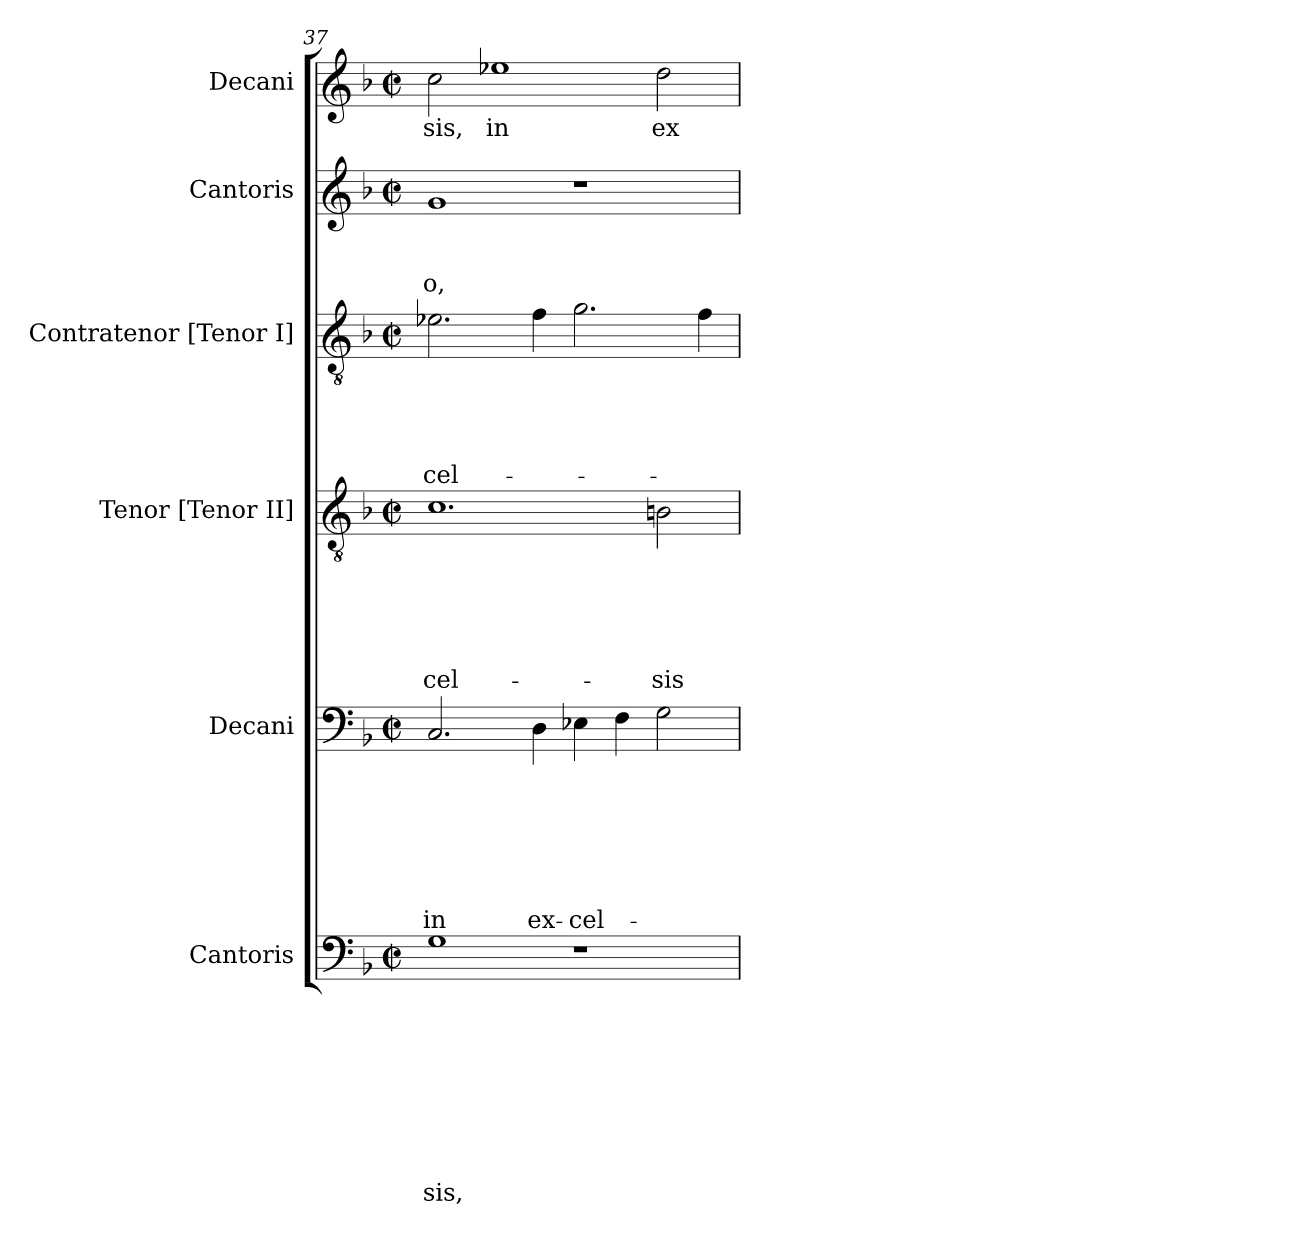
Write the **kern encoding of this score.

**kern	**text	**text	**text	**text	**text	**text	**text	**text	**text	**kern	**text	**text	**text	**text	**text	**text	**text	**kern	**text	**text	**text	**text	**text	**text	**kern	**text	**text	**text	**text	**text	**kern	**text	**text	**text	**kern	**text
*part6	*part6	*part6	*part6	*part6	*part6	*part6	*part6	*part6	*part6	*part5	*part5	*part5	*part5	*part5	*part5	*part5	*part5	*part4	*part4	*part4	*part4	*part4	*part4	*part4	*part3	*part3	*part3	*part3	*part3	*part3	*part2	*part2	*part2	*part2	*part1	*part1
*staff6	*staff6	*staff6	*staff6	*staff6	*staff6	*staff6	*staff6	*staff6	*staff6	*staff5	*staff5	*staff5	*staff5	*staff5	*staff5	*staff5	*staff5	*staff4	*staff4	*staff4	*staff4	*staff4	*staff4	*staff4	*staff3	*staff3	*staff3	*staff3	*staff3	*staff3	*staff2	*staff2	*staff2	*staff2	*staff1	*staff1
*I"Cantoris	*	*	*	*	*	*	*	*	*	*I"Decani	*	*	*	*	*	*	*	*I"Tenor [Tenor II]	*	*	*	*	*	*	*I"Contratenor [Tenor I]	*	*	*	*	*	*I"Cantoris	*	*	*	*I"Decani	*
*clefF4	*	*	*	*	*	*	*	*	*	*clefF4	*	*	*	*	*	*	*	*clefGv2	*	*	*	*	*	*	*clefGv2	*	*	*	*	*	*clefG2	*	*	*	*clefG2	*
*k[b-]	*	*	*	*	*	*	*	*	*	*k[b-]	*	*	*	*	*	*	*	*k[b-]	*	*	*	*	*	*	*k[b-]	*	*	*	*	*	*k[b-]	*	*	*	*k[b-]	*
*F:	*	*	*	*	*	*	*	*	*	*F:	*	*	*	*	*	*	*	*F:	*	*	*	*	*	*	*F:	*	*	*	*	*	*F:	*	*	*	*F:	*
*M2/2	*	*	*	*	*	*	*	*	*	*M2/2	*	*	*	*	*	*	*	*M2/2	*	*	*	*	*	*	*M2/2	*	*	*	*	*	*M2/2	*	*	*	*M2/2	*
*met(c|)	*	*	*	*	*	*	*	*	*	*met(c|)	*	*	*	*	*	*	*	*met(c|)	*	*	*	*	*	*	*met(c|)	*	*	*	*	*	*met(c|)	*	*	*	*met(c|)	*
=37	=37	=37	=37	=37	=37	=37	=37	=37	=37	=37	=37	=37	=37	=37	=37	=37	=37	=37	=37	=37	=37	=37	=37	=37	=37	=37	=37	=37	=37	=37	=37	=37	=37	=37	=37	=37
!	!	!	!	!	!	!	!	!	!LO:LY:b:rj	!	!	!	!	!	!	!	!LO:LY:b:rj	!	!	!	!	!	!	!LO:LY:b	!	!	!	!	!	!LO:LY:b	!	!	!	!LO:LY:b:rj	!	!LO:LY:a:rj
1G	.	.	.	.	.	.	.	.	-sis,	2.C/	.	.	.	.	.	.	in	1.c	.	.	.	.	.	-cel-	2.e-X\	.	.	.	.	-cel-	1g	.	.	-o,	2cc\	-sis,
!	!	!	!	!	!	!	!	!	!	!	!	!	!	!	!	!	!	!	!	!	!	!	!	!	!	!	!	!	!	!	!	!	!	!	!	!LO:LY:a:rj
.	.	.	.	.	.	.	.	.	.	.	.	.	.	.	.	.	.	.	.	.	.	.	.	.	.	.	.	.	.	.	.	.	.	.	1ee-X	in
!	!	!	!	!	!	!	!	!	!	!	!	!	!	!	!	!	!LO:LY:b:rj	!	!	!	!	!	!	!	!	!	!	!	!	!	!	!	!	!	!	!
.	.	.	.	.	.	.	.	.	.	4D\	.	.	.	.	.	.	ex-	.	.	.	.	.	.	.	4f\	.	.	.	.	.	.	.	.	.	.	.
!	!	!	!	!	!	!	!	!	!	!	!	!	!	!	!	!	!LO:LY:b:rj	!	!	!	!	!	!	!	!	!	!	!	!	!	!	!	!	!	!	!
1r	.	.	.	.	.	.	.	.	.	4E-X\	.	.	.	.	.	.	-cel-	.	.	.	.	.	.	.	2.g\	.	.	.	.	.	1r	.	.	.	.	.
.	.	.	.	.	.	.	.	.	.	4F\	.	.	.	.	.	.	.	.	.	.	.	.	.	.	.	.	.	.	.	.	.	.	.	.	.	.
!	!	!	!	!	!	!	!	!	!	!	!	!	!	!	!	!	!	!	!	!	!	!	!	!LO:LY:b	!	!	!	!	!	!	!	!	!	!	!	!LO:LY:a:rj
.	.	.	.	.	.	.	.	.	.	2G\	.	.	.	.	.	.	.	2Bn\	.	.	.	.	.	-sis	.	.	.	.	.	.	.	.	.	.	2dd\	ex-
.	.	.	.	.	.	.	.	.	.	.	.	.	.	.	.	.	.	.	.	.	.	.	.	.	4f\	.	.	.	.	.	.	.	.	.	.	.
=	=	=	=	=	=	=	=	=	=	=	=	=	=	=	=	=	=	=	=	=	=	=	=	=	=	=	=	=	=	=	=	=	=	=	=	=
*-	*-	*-	*-	*-	*-	*-	*-	*-	*-	*-	*-	*-	*-	*-	*-	*-	*-	*-	*-	*-	*-	*-	*-	*-	*-	*-	*-	*-	*-	*-	*-	*-	*-	*-	*-	*-
